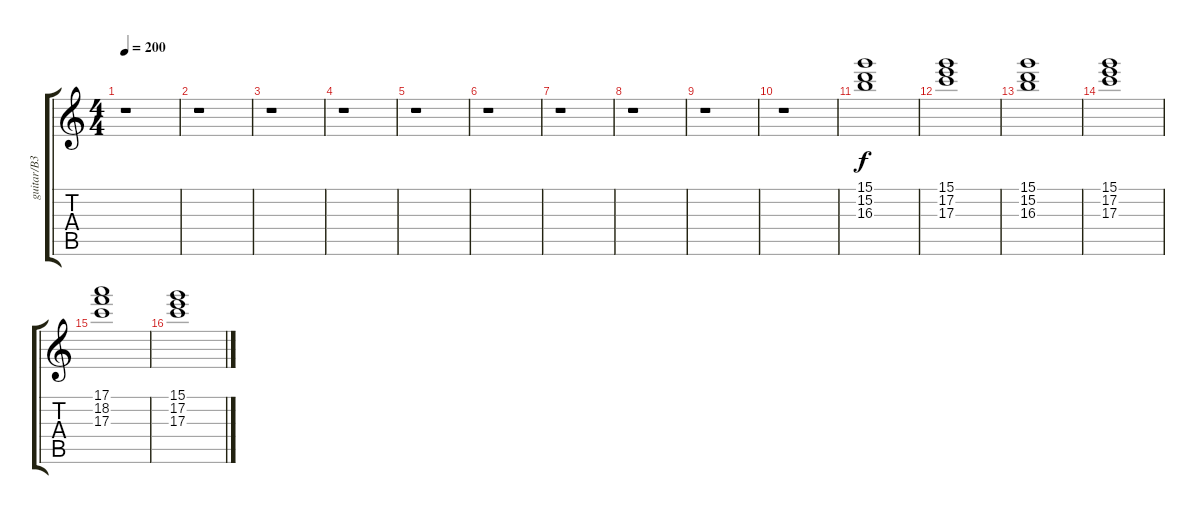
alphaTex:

\track ("guitar/B3           " "guitar/B3 ") {instrument electricguitarmuted}
\staff {score tabs}
\tuning (E4 B3 G3 D3 A2 E2) {hide}
\ts (4 4)
\tempo 200
\clef g2
\ks c
r.1{dy f} |
r.1 |
r.1 |
r.1 |
r.1 |
r.1 |
r.1 |
r.1 |
r.1 |
r.1 |
(15.1 15.2 16.3).1 |
(15.1 17.2 17.3).1 |
(15.1 15.2 16.3).1 |
(15.1 17.2 17.3).1 |
(17.1 18.2 17.3).1 |
(15.1 17.2 17.3).1
